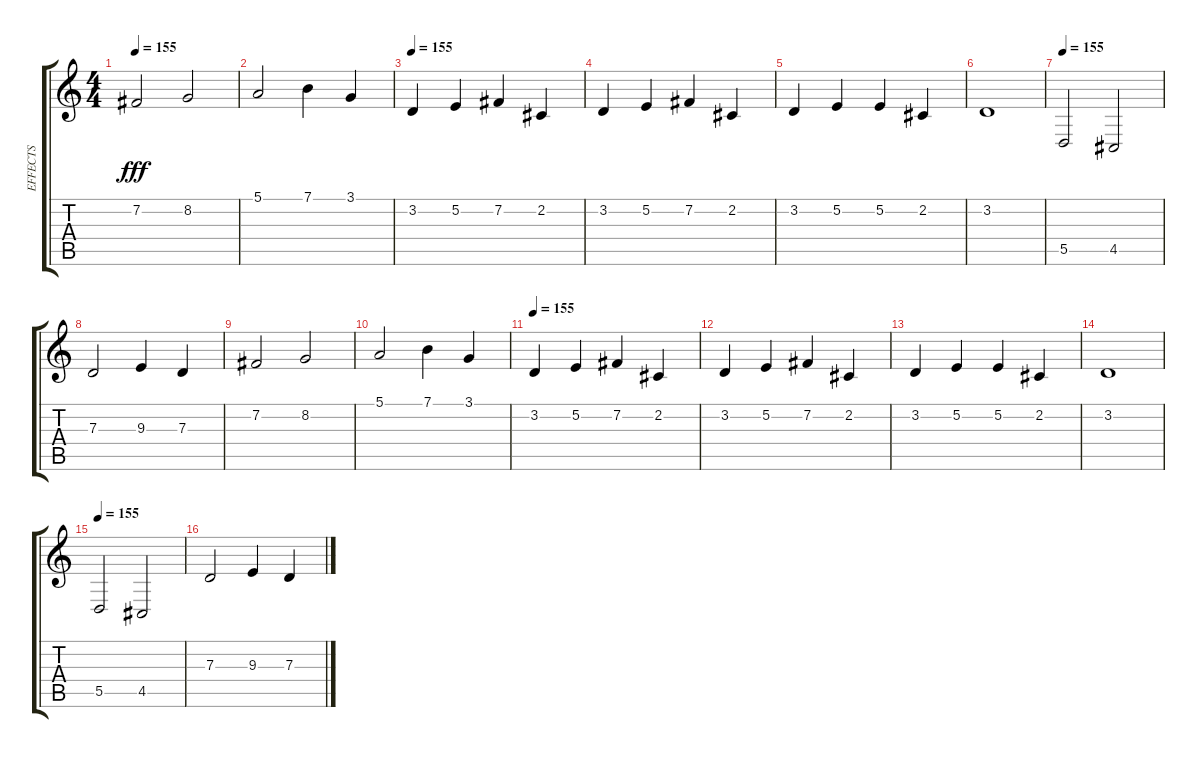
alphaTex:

\track ("EFFECTS" "EFFECTS") {instrument fx6goblins}
\staff {score tabs}
\tuning (E4 B3 G3 D3 A2 E2) {hide}
\ts (4 4)
\tempo 155
\clef g2
\ks c
7.2.2{dy fff} 8.2.2 |
5.1.2 7.1.4 3.1.4 |
\tempo 155
3.2.4 5.2.4 7.2.4 2.2.4 |
3.2.4 5.2.4 7.2.4 2.2.4 |
3.2.4 5.2.4 5.2.4 2.2.4 |
3.2.1 |
\tempo 155
5.5.2 4.5.2 |
7.3.2 9.3.4 7.3.4 |
7.2.2 8.2.2 |
5.1.2 7.1.4 3.1.4 |
\tempo 155
3.2.4 5.2.4 7.2.4 2.2.4 |
3.2.4 5.2.4 7.2.4 2.2.4 |
3.2.4 5.2.4 5.2.4 2.2.4 |
3.2.1 |
\tempo 155
5.5.2 4.5.2 |
7.3.2 9.3.4 7.3.4
